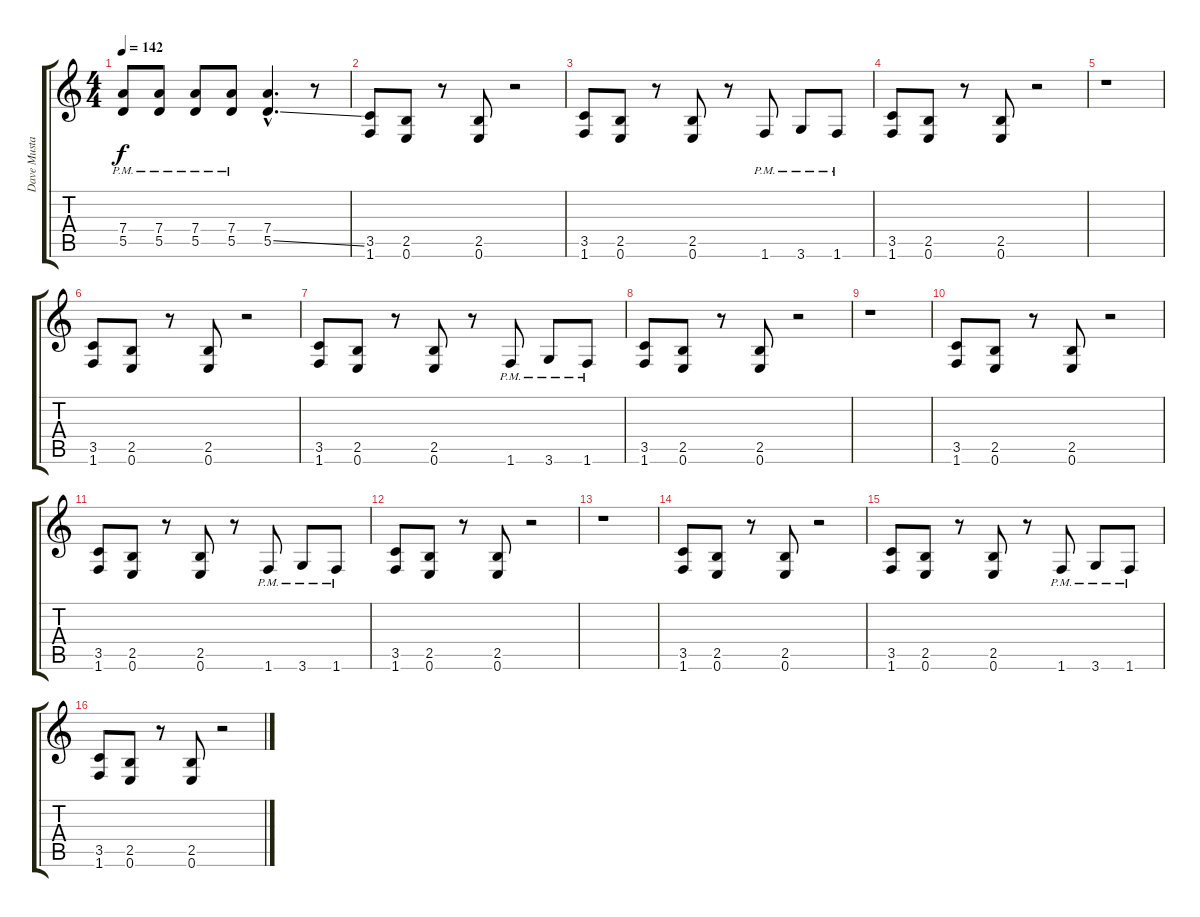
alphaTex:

\track ("Dave Mustaine" "Dave Musta") {instrument distortionguitar}
\staff {score tabs}
\tuning (E4 B3 G3 D3 A2 E2) {hide}
\ts (4 4)
\tempo 142
\clef g2
\ks c
(7.4{pm} 5.5{pm}).8{dy f} (7.4{pm} 5.5{pm}).8 (7.4{pm} 5.5{pm}).8 (7.4{pm} 5.5{pm}).8 (7.4{hac} 5.5{ss hac}).4{d} r.8 |
(3.5 1.6).8 (2.5 0.6).8 r.8 (2.5 0.6).8 r.2 |
(3.5 1.6).8 (2.5 0.6).8 r.8 (2.5 0.6).8 r.8 1.6{pm}.8 3.6{pm}.8 1.6{pm}.8 |
(3.5 1.6).8 (2.5 0.6).8 r.8 (2.5 0.6).8 r.2 |
r.1 |
(3.5 1.6).8 (2.5 0.6).8 r.8 (2.5 0.6).8 r.2 |
(3.5 1.6).8 (2.5 0.6).8 r.8 (2.5 0.6).8 r.8 1.6{pm}.8 3.6{pm}.8 1.6{pm}.8 |
(3.5 1.6).8 (2.5 0.6).8 r.8 (2.5 0.6).8 r.2 |
r.1 |
(3.5 1.6).8 (2.5 0.6).8 r.8 (2.5 0.6).8 r.2 |
(3.5 1.6).8 (2.5 0.6).8 r.8 (2.5 0.6).8 r.8 1.6{pm}.8 3.6{pm}.8 1.6{pm}.8 |
(3.5 1.6).8 (2.5 0.6).8 r.8 (2.5 0.6).8 r.2 |
r.1 |
(3.5 1.6).8 (2.5 0.6).8 r.8 (2.5 0.6).8 r.2 |
(3.5 1.6).8 (2.5 0.6).8 r.8 (2.5 0.6).8 r.8 1.6{pm}.8 3.6{pm}.8 1.6{pm}.8 |
(3.5 1.6).8 (2.5 0.6).8 r.8 (2.5 0.6).8 r.2
